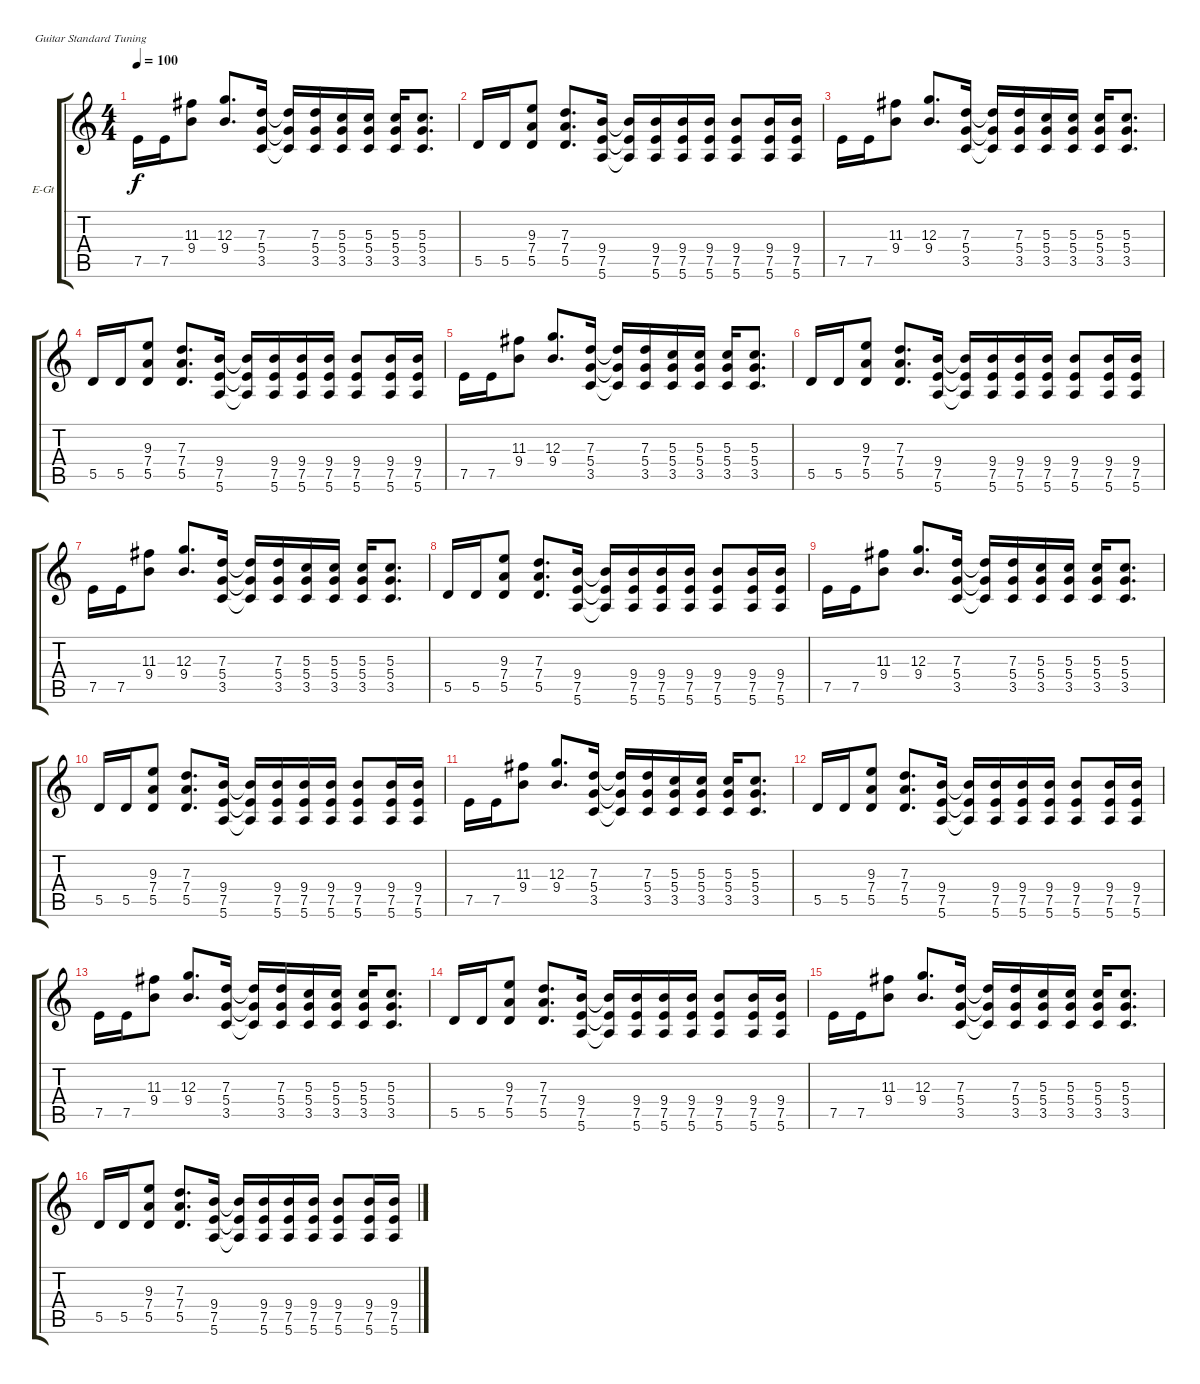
\bracketExtendMode groupsimilarinstruments
\firstSystemTrackNameOrientation horizontal
\otherSystemsTrackNameOrientation horizontal
\track ("Base" "E-Gt") {instrument distortionguitar}
\staff {score tabs}
\tuning (E4 B3 G3 D3 A2 E2)
\ts (4 4)
\tempo 100
\clef g2
\ks c
7.5.16{dy f} 7.5.16 (11.3 9.4).8 (12.3 9.4).8{d} (7.3 5.4 3.5).16 (7.3{t} 5.4{t} 3.5{t}).16 (7.3 5.4 3.5).16 (5.3 5.4 3.5).16 (5.3 5.4 3.5).16 (5.3 5.4 3.5).16 (5.3 5.4 3.5).8{d} |
5.5.16 5.5.16 (9.3 7.4 5.5).8 (7.3 7.4 5.5).8{d} (9.4 7.5 5.6).16 (9.4{t} 7.5{t} 5.6{t}).16 (9.4 7.5 5.6).16 (9.4 7.5 5.6).16 (9.4 7.5 5.6).16 (9.4 7.5 5.6).8 (9.4 7.5 5.6).16 (9.4 7.5 5.6).16 |
7.5.16 7.5.16 (11.3 9.4).8 (12.3 9.4).8{d} (7.3 5.4 3.5).16 (7.3{t} 5.4{t} 3.5{t}).16 (7.3 5.4 3.5).16 (5.3 5.4 3.5).16 (5.3 5.4 3.5).16 (5.3 5.4 3.5).16 (5.3 5.4 3.5).8{d} |
5.5.16 5.5.16 (9.3 7.4 5.5).8 (7.3 7.4 5.5).8{d} (9.4 7.5 5.6).16 (9.4{t} 7.5{t} 5.6{t}).16 (9.4 7.5 5.6).16 (9.4 7.5 5.6).16 (9.4 7.5 5.6).16 (9.4 7.5 5.6).8 (9.4 7.5 5.6).16 (9.4 7.5 5.6).16 |
7.5.16 7.5.16 (11.3 9.4).8 (12.3 9.4).8{d} (7.3 5.4 3.5).16 (7.3{t} 5.4{t} 3.5{t}).16 (7.3 5.4 3.5).16 (5.3 5.4 3.5).16 (5.3 5.4 3.5).16 (5.3 5.4 3.5).16 (5.3 5.4 3.5).8{d} |
5.5.16 5.5.16 (9.3 7.4 5.5).8 (7.3 7.4 5.5).8{d} (9.4 7.5 5.6).16 (9.4{t} 7.5{t} 5.6{t}).16 (9.4 7.5 5.6).16 (9.4 7.5 5.6).16 (9.4 7.5 5.6).16 (9.4 7.5 5.6).8 (9.4 7.5 5.6).16 (9.4 7.5 5.6).16 |
7.5.16 7.5.16 (11.3 9.4).8 (12.3 9.4).8{d} (7.3 5.4 3.5).16 (7.3{t} 5.4{t} 3.5{t}).16 (7.3 5.4 3.5).16 (5.3 5.4 3.5).16 (5.3 5.4 3.5).16 (5.3 5.4 3.5).16 (5.3 5.4 3.5).8{d} |
5.5.16 5.5.16 (9.3 7.4 5.5).8 (7.3 7.4 5.5).8{d} (9.4 7.5 5.6).16 (9.4{t} 7.5{t} 5.6{t}).16 (9.4 7.5 5.6).16 (9.4 7.5 5.6).16 (9.4 7.5 5.6).16 (9.4 7.5 5.6).8 (9.4 7.5 5.6).16 (9.4 7.5 5.6).16 |
7.5.16 7.5.16 (11.3 9.4).8 (12.3 9.4).8{d} (7.3 5.4 3.5).16 (7.3{t} 5.4{t} 3.5{t}).16 (7.3 5.4 3.5).16 (5.3 5.4 3.5).16 (5.3 5.4 3.5).16 (5.3 5.4 3.5).16 (5.3 5.4 3.5).8{d} |
5.5.16 5.5.16 (9.3 7.4 5.5).8 (7.3 7.4 5.5).8{d} (9.4 7.5 5.6).16 (9.4{t} 7.5{t} 5.6{t}).16 (9.4 7.5 5.6).16 (9.4 7.5 5.6).16 (9.4 7.5 5.6).16 (9.4 7.5 5.6).8 (9.4 7.5 5.6).16 (9.4 7.5 5.6).16 |
7.5.16 7.5.16 (11.3 9.4).8 (12.3 9.4).8{d} (7.3 5.4 3.5).16 (7.3{t} 5.4{t} 3.5{t}).16 (7.3 5.4 3.5).16 (5.3 5.4 3.5).16 (5.3 5.4 3.5).16 (5.3 5.4 3.5).16 (5.3 5.4 3.5).8{d} |
5.5.16 5.5.16 (9.3 7.4 5.5).8 (7.3 7.4 5.5).8{d} (9.4 7.5 5.6).16 (9.4{t} 7.5{t} 5.6{t}).16 (9.4 7.5 5.6).16 (9.4 7.5 5.6).16 (9.4 7.5 5.6).16 (9.4 7.5 5.6).8 (9.4 7.5 5.6).16 (9.4 7.5 5.6).16 |
7.5.16 7.5.16 (11.3 9.4).8 (12.3 9.4).8{d} (7.3 5.4 3.5).16 (7.3{t} 5.4{t} 3.5{t}).16 (7.3 5.4 3.5).16 (5.3 5.4 3.5).16 (5.3 5.4 3.5).16 (5.3 5.4 3.5).16 (5.3 5.4 3.5).8{d} |
5.5.16 5.5.16 (9.3 7.4 5.5).8 (7.3 7.4 5.5).8{d} (9.4 7.5 5.6).16 (9.4{t} 7.5{t} 5.6{t}).16 (9.4 7.5 5.6).16 (9.4 7.5 5.6).16 (9.4 7.5 5.6).16 (9.4 7.5 5.6).8 (9.4 7.5 5.6).16 (9.4 7.5 5.6).16 |
7.5.16 7.5.16 (11.3 9.4).8 (12.3 9.4).8{d} (7.3 5.4 3.5).16 (7.3{t} 5.4{t} 3.5{t}).16 (7.3 5.4 3.5).16 (5.3 5.4 3.5).16 (5.3 5.4 3.5).16 (5.3 5.4 3.5).16 (5.3 5.4 3.5).8{d} |
5.5.16 5.5.16 (9.3 7.4 5.5).8 (7.3 7.4 5.5).8{d} (9.4 7.5 5.6).16 (9.4{t} 7.5{t} 5.6{t}).16 (9.4 7.5 5.6).16 (9.4 7.5 5.6).16 (9.4 7.5 5.6).16 (9.4 7.5 5.6).8 (9.4 7.5 5.6).16 (9.4 7.5 5.6).16
